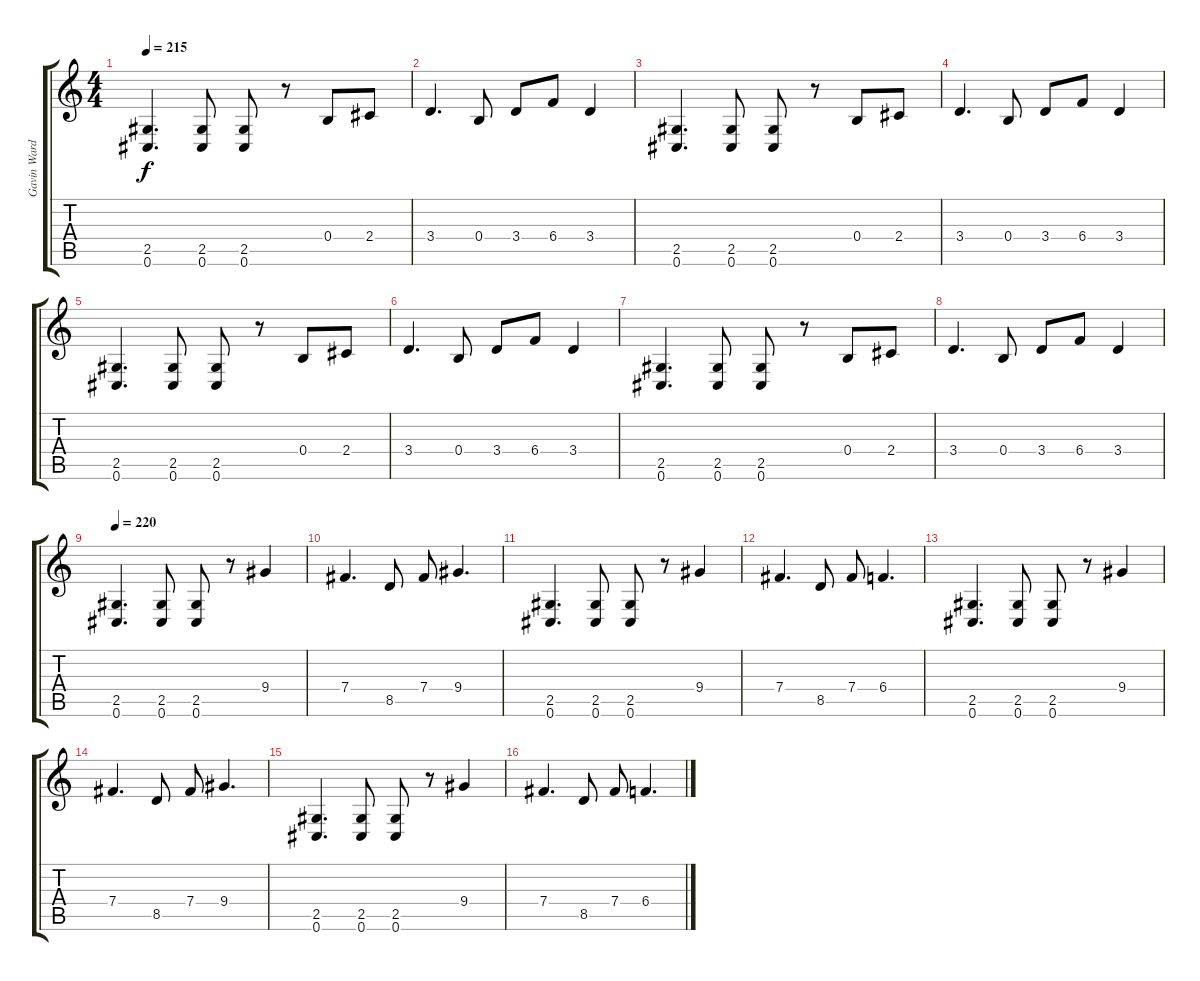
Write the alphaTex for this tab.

\track ("Gavin Ward" "Gavin Ward") {instrument distortionguitar}
\staff {score tabs}
\tuning (Db4 Ab3 E3 B2 Gb2 Db2) {hide}
\ts (4 4)
\tempo 215
\clef g2
\ks c
(2.5 0.6).4{d dy f} (2.5 0.6).8 (2.5 0.6).8 r.8 0.4.8 2.4.8 |
3.4.4{d} 0.4.8 3.4.8 6.4.8 3.4.4 |
(2.5 0.6).4{d} (2.5 0.6).8 (2.5 0.6).8 r.8 0.4.8 2.4.8 |
3.4.4{d} 0.4.8 3.4.8 6.4.8 3.4.4 |
(2.5 0.6).4{d} (2.5 0.6).8 (2.5 0.6).8 r.8 0.4.8 2.4.8 |
3.4.4{d} 0.4.8 3.4.8 6.4.8 3.4.4 |
(2.5 0.6).4{d} (2.5 0.6).8 (2.5 0.6).8 r.8 0.4.8 2.4.8 |
3.4.4{d} 0.4.8 3.4.8 6.4.8 3.4.4 |
\tempo 220
(2.5 0.6).4{d} (2.5 0.6).8 (2.5 0.6).8 r.8 9.4.4 |
7.4.4{d} 8.5.8 7.4.8 9.4.4{d} |
(2.5 0.6).4{d} (2.5 0.6).8 (2.5 0.6).8 r.8 9.4.4 |
7.4.4{d} 8.5.8 7.4.8 6.4.4{d} |
(2.5 0.6).4{d} (2.5 0.6).8 (2.5 0.6).8 r.8 9.4.4 |
7.4.4{d} 8.5.8 7.4.8 9.4.4{d} |
(2.5 0.6).4{d} (2.5 0.6).8 (2.5 0.6).8 r.8 9.4.4 |
7.4.4{d} 8.5.8 7.4.8 6.4.4{d}
